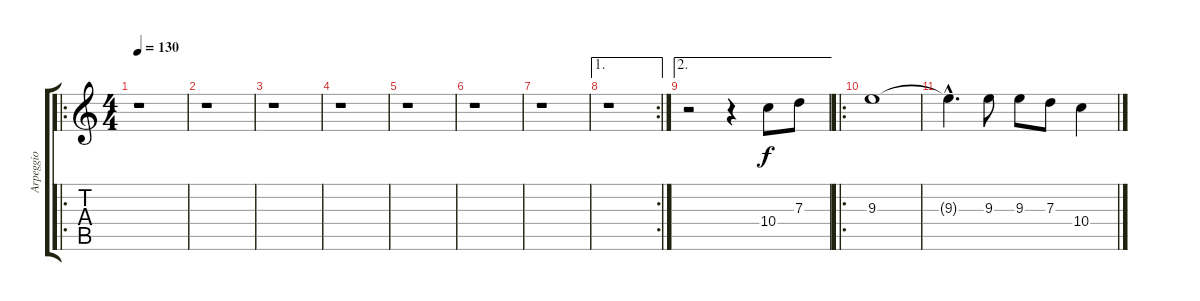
\track ("Arpeggio" "Arpeggio") {instrument acousticguitarnylon}
\staff {score tabs}
\tuning (E4 B3 G3 D3 A2 E2) {hide}
\ro
\ts (4 4)
\tempo 130
\clef g2
\ks c
r.1{dy f instrument acousticguitarnylon} |
r.1 |
r.1 |
r.1 |
r.1 |
r.1 |
r.1 |
\ae 1
\rc 2
r.1 |
\ae 2
r.2 r.4 10.4.8 7.3.8 |
\ro
9.3.1 |
9.3{hac t}.4{d} 9.3.8 9.3.8 7.3.8 10.4.4
